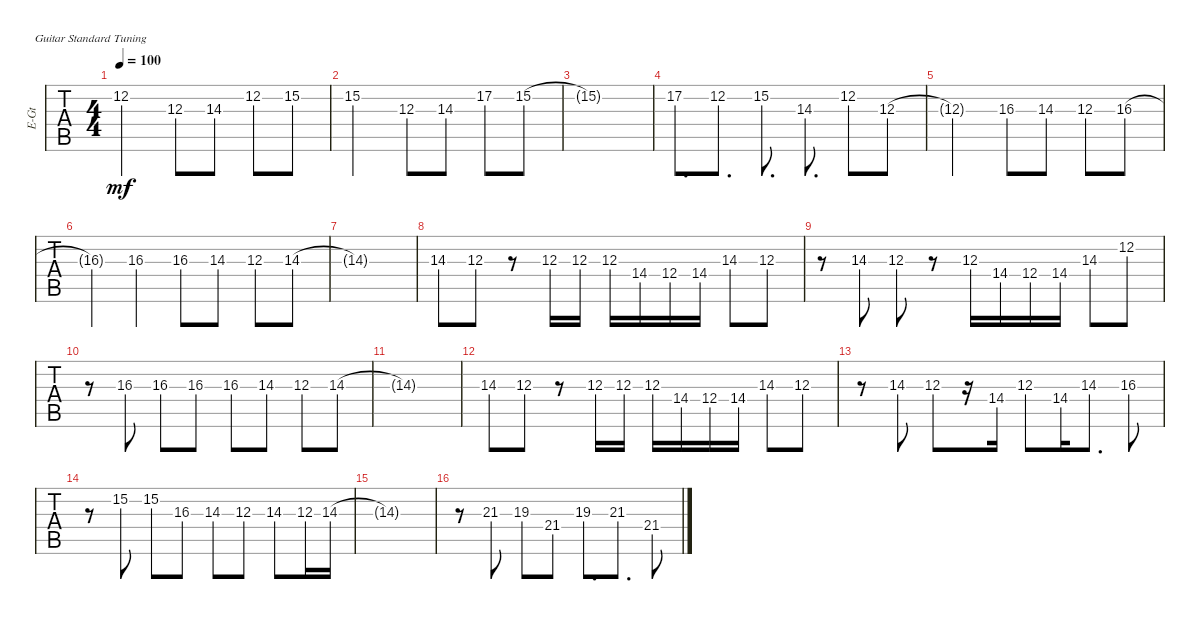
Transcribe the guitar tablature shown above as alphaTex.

\defaultSystemsLayout 4
\bracketExtendMode groupsimilarinstruments
\otherSystemsTrackNameOrientation horizontal
\track ("Vocals" "E-Gt") {mute instrument electricguitarclean}
\staff {tabs}
\tuning (E4 B3 G3 D3 A2 E2)
\ts (4 4)
\tempo 100
\clef g2
\ks c
12.2{t}.2{dy mf} 12.3.8 14.3.8 12.2.8 15.2.8 |
15.2.2 12.3.8 14.3.8 17.2.8 15.2.8 |
15.2{t}.1 |
17.2.8{d} 12.2.8{d} 15.2.8{d} 14.3.8{d} 12.2.8 12.3.8 |
12.3{t}.2 16.3.8 14.3.8 12.3.8 16.3.8 |
16.3{t}.4 16.3.4 16.3.8 14.3.8 12.3.8 14.3.8 |
14.3{t}.1 |
14.3.8 12.3.8 r.8 12.3.16 12.3.16 12.3.16 14.4.16 12.4.16 14.4.16 14.3.8 12.3.8 |
r.8 14.3.8 12.3.8 r.8 12.3.16 14.4.16 12.4.16 14.4.16 14.3.8 12.2.8 |
r.8 16.3.8 16.3.8 16.3.8 16.3.8 14.3.8 12.3.8 14.3.8 |
14.3{t}.1 |
14.3.8 12.3.8 r.8 12.3.16 12.3.16 12.3.16 14.4.16 12.4.16 14.4.16 14.3.8 12.3.8 |
r.8 14.3.8 12.3.8 r.16 14.4.16 12.3.8 14.4.16 14.3.8{d} 16.3.8 |
r.8 15.2.8 15.2.8 16.3.8 14.3.8 12.3.8 14.3.8 12.3.16 14.3.16 |
14.3{t}.1 |
r.8 21.3.8 19.3.8 21.4.8 19.3.8{d} 21.3.8{d} 21.4.8
